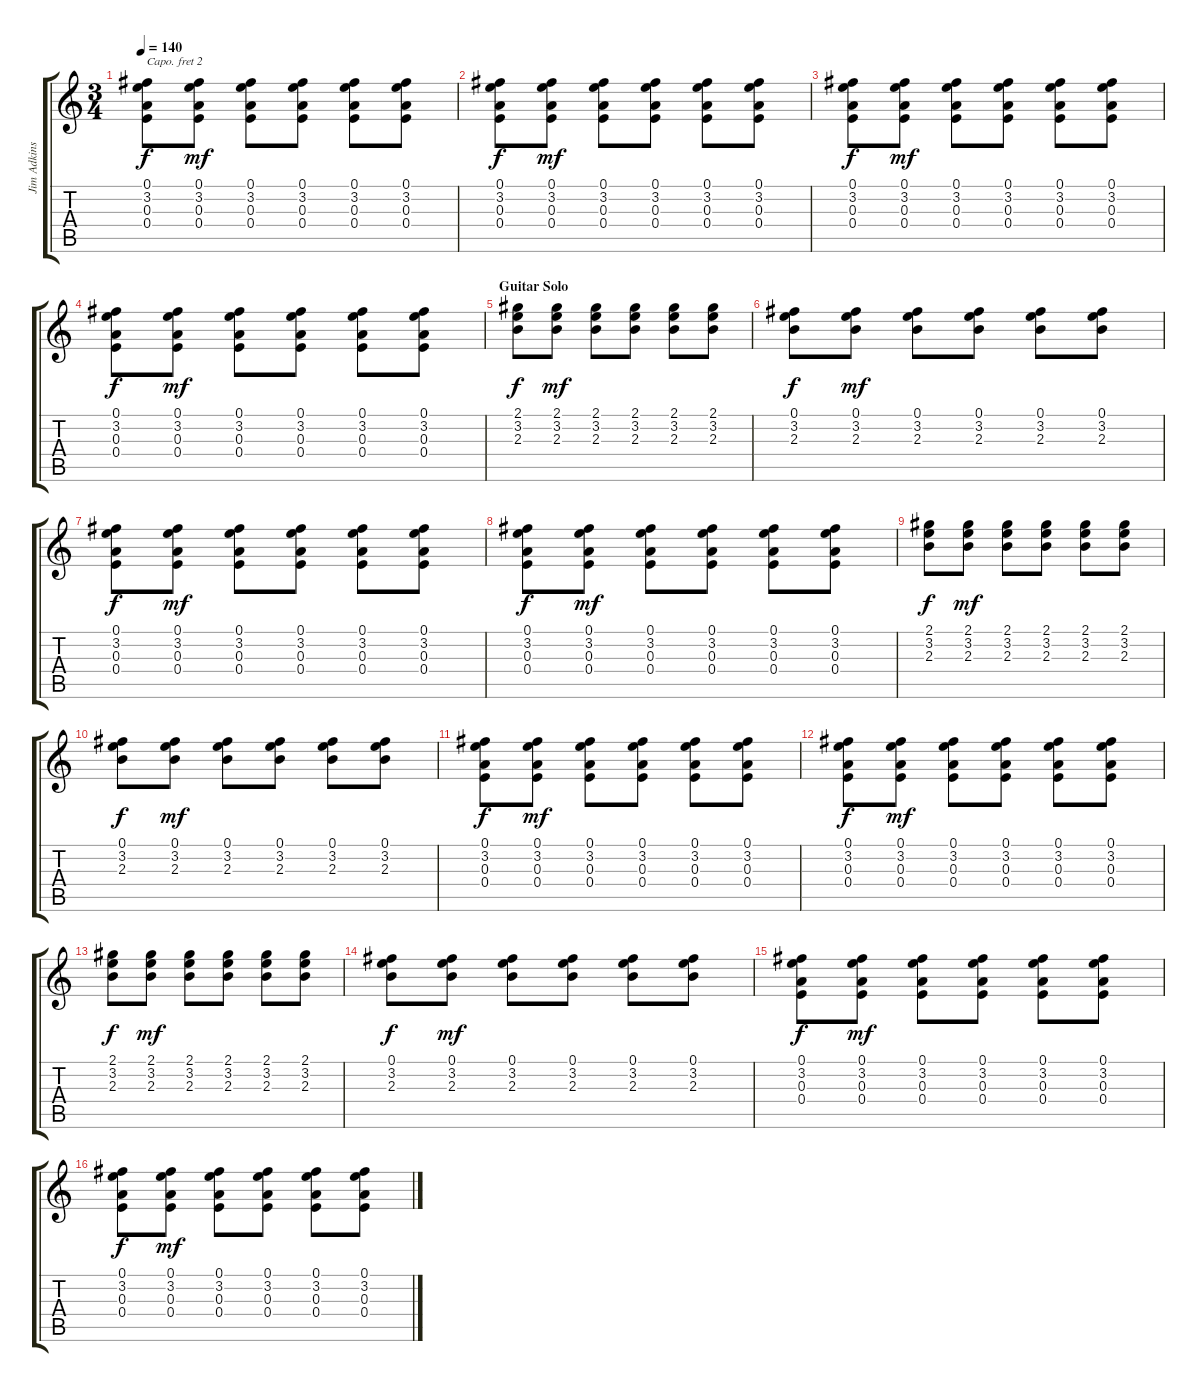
\track ("Jim Adkins - Guitar I" "Jim Adkins") {instrument acousticguitarsteel}
\staff {score tabs}
\capo 2
\tuning (E4 B3 G3 D3 A2 E2) {hide}
\ts (3 4)
\tempo 140
\clef g2
\ks c
(0.1 3.2 0.3 0.4).8{dy f} (0.1 3.2 0.3 0.4).8{dy mf} (0.1 3.2 0.3 0.4).8 (0.1 3.2 0.3 0.4).8 (0.1 3.2 0.3 0.4).8 (0.1 3.2 0.3 0.4).8 |
(0.1 3.2 0.3 0.4).8{dy f} (0.1 3.2 0.3 0.4).8{dy mf} (0.1 3.2 0.3 0.4).8 (0.1 3.2 0.3 0.4).8 (0.1 3.2 0.3 0.4).8 (0.1 3.2 0.3 0.4).8 |
(0.1 3.2 0.3 0.4).8{dy f} (0.1 3.2 0.3 0.4).8{dy mf} (0.1 3.2 0.3 0.4).8 (0.1 3.2 0.3 0.4).8 (0.1 3.2 0.3 0.4).8 (0.1 3.2 0.3 0.4).8 |
(0.1 3.2 0.3 0.4).8{dy f} (0.1 3.2 0.3 0.4).8{dy mf} (0.1 3.2 0.3 0.4).8 (0.1 3.2 0.3 0.4).8 (0.1 3.2 0.3 0.4).8 (0.1 3.2 0.3 0.4).8 |
\section ("" "Guitar Solo")
(2.1 3.2 2.3).8{dy f} (2.1 3.2 2.3).8{dy mf} (2.1 3.2 2.3).8 (2.1 3.2 2.3).8 (2.1 3.2 2.3).8 (2.1 3.2 2.3).8 |
(0.1 3.2 2.3).8{dy f} (0.1 3.2 2.3).8{dy mf} (0.1 3.2 2.3).8 (0.1 3.2 2.3).8 (0.1 3.2 2.3).8 (0.1 3.2 2.3).8 |
(0.1 3.2 0.3 0.4).8{dy f} (0.1 3.2 0.3 0.4).8{dy mf} (0.1 3.2 0.3 0.4).8 (0.1 3.2 0.3 0.4).8 (0.1 3.2 0.3 0.4).8 (0.1 3.2 0.3 0.4).8 |
(0.1 3.2 0.3 0.4).8{dy f} (0.1 3.2 0.3 0.4).8{dy mf} (0.1 3.2 0.3 0.4).8 (0.1 3.2 0.3 0.4).8 (0.1 3.2 0.3 0.4).8 (0.1 3.2 0.3 0.4).8 |
(2.1 3.2 2.3).8{dy f} (2.1 3.2 2.3).8{dy mf} (2.1 3.2 2.3).8 (2.1 3.2 2.3).8 (2.1 3.2 2.3).8 (2.1 3.2 2.3).8 |
(0.1 3.2 2.3).8{dy f} (0.1 3.2 2.3).8{dy mf} (0.1 3.2 2.3).8 (0.1 3.2 2.3).8 (0.1 3.2 2.3).8 (0.1 3.2 2.3).8 |
(0.1 3.2 0.3 0.4).8{dy f} (0.1 3.2 0.3 0.4).8{dy mf} (0.1 3.2 0.3 0.4).8 (0.1 3.2 0.3 0.4).8 (0.1 3.2 0.3 0.4).8 (0.1 3.2 0.3 0.4).8 |
(0.1 3.2 0.3 0.4).8{dy f} (0.1 3.2 0.3 0.4).8{dy mf} (0.1 3.2 0.3 0.4).8 (0.1 3.2 0.3 0.4).8 (0.1 3.2 0.3 0.4).8 (0.1 3.2 0.3 0.4).8 |
(2.1 3.2 2.3).8{dy f} (2.1 3.2 2.3).8{dy mf} (2.1 3.2 2.3).8 (2.1 3.2 2.3).8 (2.1 3.2 2.3).8 (2.1 3.2 2.3).8 |
(0.1 3.2 2.3).8{dy f} (0.1 3.2 2.3).8{dy mf} (0.1 3.2 2.3).8 (0.1 3.2 2.3).8 (0.1 3.2 2.3).8 (0.1 3.2 2.3).8 |
(0.1 3.2 0.3 0.4).8{dy f} (0.1 3.2 0.3 0.4).8{dy mf} (0.1 3.2 0.3 0.4).8 (0.1 3.2 0.3 0.4).8 (0.1 3.2 0.3 0.4).8 (0.1 3.2 0.3 0.4).8 |
(0.1 3.2 0.3 0.4).8{dy f} (0.1 3.2 0.3 0.4).8{dy mf} (0.1 3.2 0.3 0.4).8 (0.1 3.2 0.3 0.4).8 (0.1 3.2 0.3 0.4).8 (0.1 3.2 0.3 0.4).8
